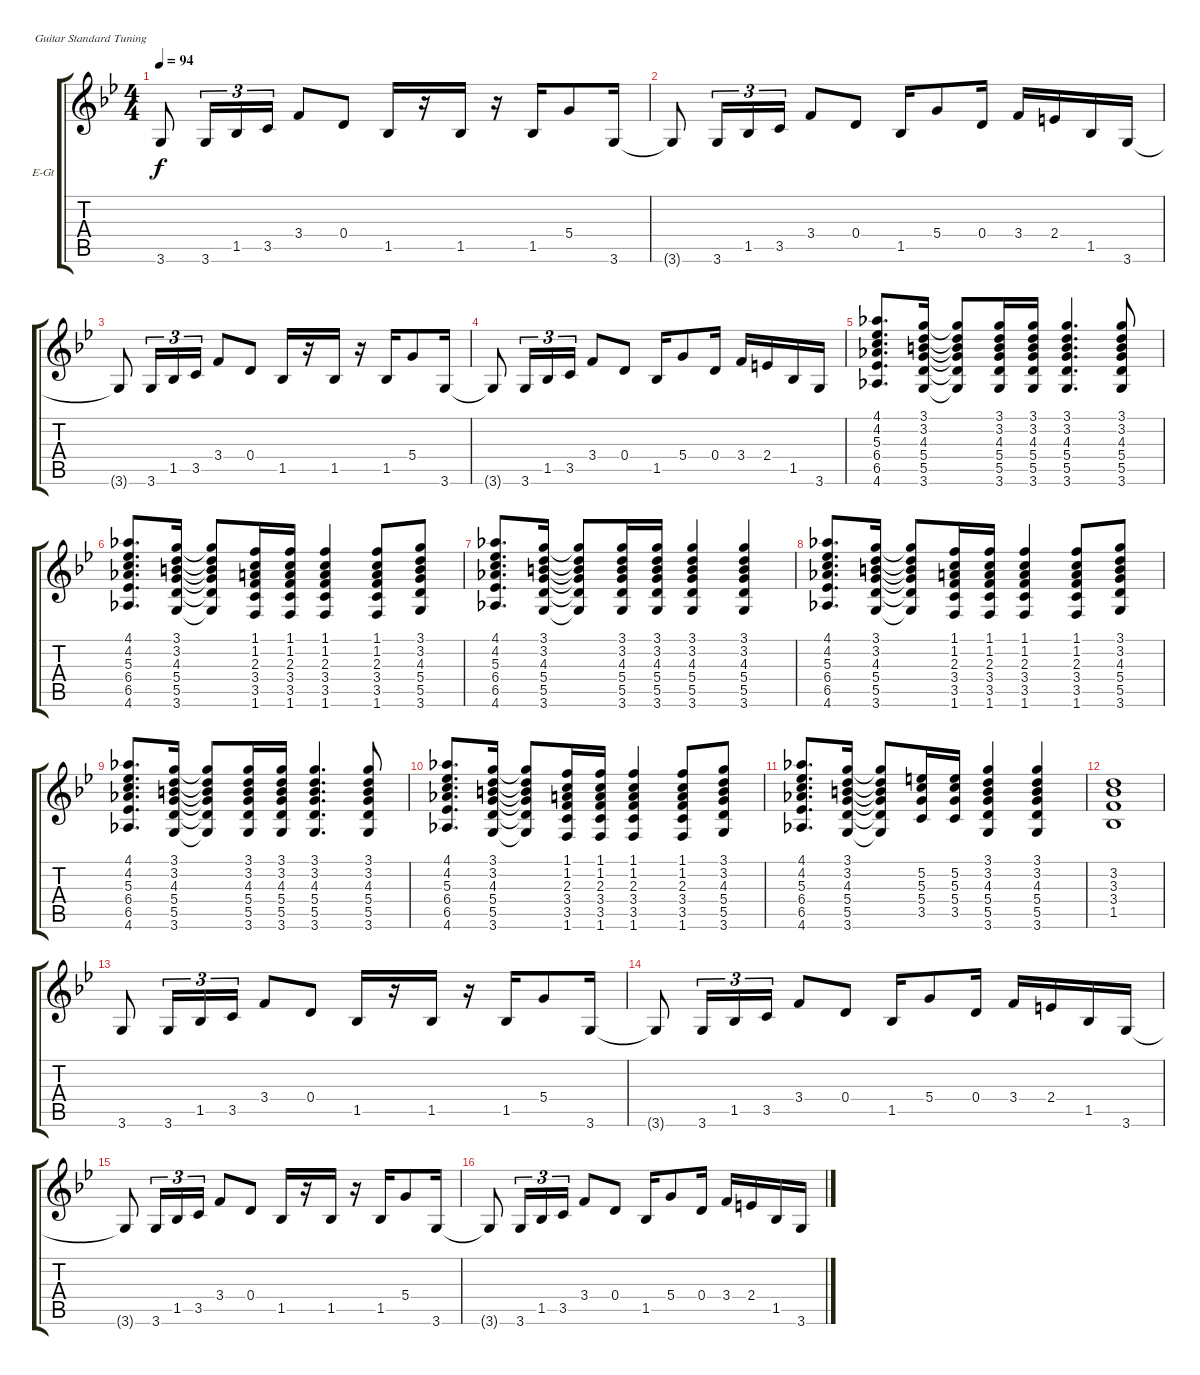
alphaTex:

\bracketExtendMode groupsimilarinstruments
\firstSystemTrackNameOrientation horizontal
\otherSystemsTrackNameOrientation horizontal
\track ("Guitar 1" "E-Gt") {instrument overdrivenguitar}
\staff {score tabs}
\tuning (E4 B3 G3 D3 A2 E2)
\ts (4 4)
\tempo 94
\clef g2
\scale
1.06179
\ks bb
3.6{t}.8{dy f} 3.6.16{tu (3 2)} 1.5.16{tu (3 2)} 3.5.16{tu (3 2)} 3.4.8 0.4.8 1.5.16 r.16 1.5.16 r.16 1.5.16 5.4.8 3.6.16 |
\scale
0.938209 3.6{t}.8 3.6.16{tu (3 2)} 1.5.16{tu (3 2)} 3.5.16{tu (3 2)} 3.4.8 0.4.8 1.5.16 5.4.8 0.4.16 3.4.16 2.4.16 1.5.16 3.6.16 |
\scale
1.03909 3.6{t}.8 3.6.16{tu (3 2)} 1.5.16{tu (3 2)} 3.5.16{tu (3 2)} 3.4.8 0.4.8 1.5.16 r.16 1.5.16 r.16 1.5.16 5.4.8 3.6.16 |
\scale
0.960908 3.6{t}.8 3.6.16{tu (3 2)} 1.5.16{tu (3 2)} 3.5.16{tu (3 2)} 3.4.8 0.4.8 1.5.16 5.4.8 0.4.16 3.4.16 2.4.16 1.5.16 3.6.16 |
\scale
1.03909 (4.6 6.5 6.4 5.3 4.2 4.1).8{d} (3.6 5.5 5.4 4.3 3.2 3.1).16 (3.6{t} 5.5{t} 5.4{t} 4.3{t} 3.2{t} 3.1{t}).8 (3.6 5.5 5.4 4.3 3.2 3.1).16 (3.6 5.5 5.4 4.3 3.2 3.1).16 (3.6 5.5 5.4 4.3 3.2 3.1).4{d} (3.6 5.5 5.4 4.3 3.2 3.1).8 |
\scale
0.960908 (4.6 6.5 6.4 5.3 4.2 4.1).8{d} (3.6 5.5 5.4 4.3 3.2 3.1).16 (3.6{t} 5.5{t} 5.4{t} 4.3{t} 3.2{t} 3.1{t}).8 (1.6 3.5 3.4 2.3 1.2 1.1).16 (1.6 3.5 3.4 2.3 1.2 1.1).16 (1.6 3.5 3.4 2.3 1.2 1.1).4 (1.6 3.5 3.4 2.3 1.2 1.1).8 (3.6 5.5 5.4 4.3 3.2 3.1).8 |
\scale
1.03909 (4.6 6.5 6.4 5.3 4.2 4.1).8{d} (3.6 5.5 5.4 4.3 3.2 3.1).16 (3.6{t} 5.5{t} 5.4{t} 4.3{t} 3.2{t} 3.1{t}).8 (3.6 5.5 5.4 4.3 3.2 3.1).16 (3.6 5.5 5.4 4.3 3.2 3.1).16 (3.6 5.5 5.4 4.3 3.2 3.1).4 (3.6 5.5 5.4 4.3 3.2 3.1).4 |
\scale
0.960908 (4.6 6.5 6.4 5.3 4.2 4.1).8{d} (3.6 5.5 5.4 4.3 3.2 3.1).16 (3.6{t} 5.5{t} 5.4{t} 4.3{t} 3.2{t} 3.1{t}).8 (1.6 3.5 3.4 2.3 1.2 1.1).16 (1.6 3.5 3.4 2.3 1.2 1.1).16 (1.6 3.5 3.4 2.3 1.2 1.1).4 (1.6 3.5 3.4 2.3 1.2 1.1).8 (3.6 5.5 5.4 4.3 3.2 3.1).8 |
\scale
1.03909 (4.6 6.5 6.4 5.3 4.2 4.1).8{d} (3.6 5.5 5.4 4.3 3.2 3.1).16 (3.6{t} 5.5{t} 5.4{t} 4.3{t} 3.2{t} 3.1{t}).8 (3.6 5.5 5.4 4.3 3.2 3.1).16 (3.6 5.5 5.4 4.3 3.2 3.1).16 (3.6 5.5 5.4 4.3 3.2 3.1).4{d} (3.6 5.5 5.4 4.3 3.2 3.1).8 |
\scale
0.960908 (4.6 6.5 6.4 5.3 4.2 4.1).8{d} (3.6 5.5 5.4 4.3 3.2 3.1).16 (3.6{t} 5.5{t} 5.4{t} 4.3{t} 3.2{t} 3.1{t}).8 (1.6 3.5 3.4 2.3 1.2 1.1).16 (1.6 3.5 3.4 2.3 1.2 1.1).16 (1.6 3.5 3.4 2.3 1.2 1.1).4 (1.6 3.5 3.4 2.3 1.2 1.1).8 (3.6 5.5 5.4 4.3 3.2 3.1).8 |
\scale
1.03909 (4.6 6.5 6.4 5.3 4.2 4.1).8{d} (3.6 5.5 5.4 4.3 3.2 3.1).16 (3.6{t} 5.5{t} 5.4{t} 4.3{t} 3.2{t} 3.1{t}).8 (3.5 5.4 5.3 5.2).16 (3.5 5.4 5.3 5.2).16 (3.6 5.5 5.4 4.3 3.2 3.1).4 (3.6 5.5 5.4 4.3 3.2 3.1).4 |
\scale
0.960908 (1.5 3.4 3.3 3.2).1 |
\scale
1.03909 3.6.8 3.6.16{tu (3 2)} 1.5.16{tu (3 2)} 3.5.16{tu (3 2)} 3.4.8 0.4.8 1.5.16 r.16 1.5.16 r.16 1.5.16 5.4.8 3.6.16 |
\scale
0.960908 3.6{t}.8 3.6.16{tu (3 2)} 1.5.16{tu (3 2)} 3.5.16{tu (3 2)} 3.4.8 0.4.8 1.5.16 5.4.8 0.4.16 3.4.16 2.4.16 1.5.16 3.6.16 |
\scale
1.03909 3.6{t}.8 3.6.16{tu (3 2)} 1.5.16{tu (3 2)} 3.5.16{tu (3 2)} 3.4.8 0.4.8 1.5.16 r.16 1.5.16 r.16 1.5.16 5.4.8 3.6.16 |
\scale
0.960908 3.6{t}.8 3.6.16{tu (3 2)} 1.5.16{tu (3 2)} 3.5.16{tu (3 2)} 3.4.8 0.4.8 1.5.16 5.4.8 0.4.16 3.4.16 2.4.16 1.5.16 3.6.16
